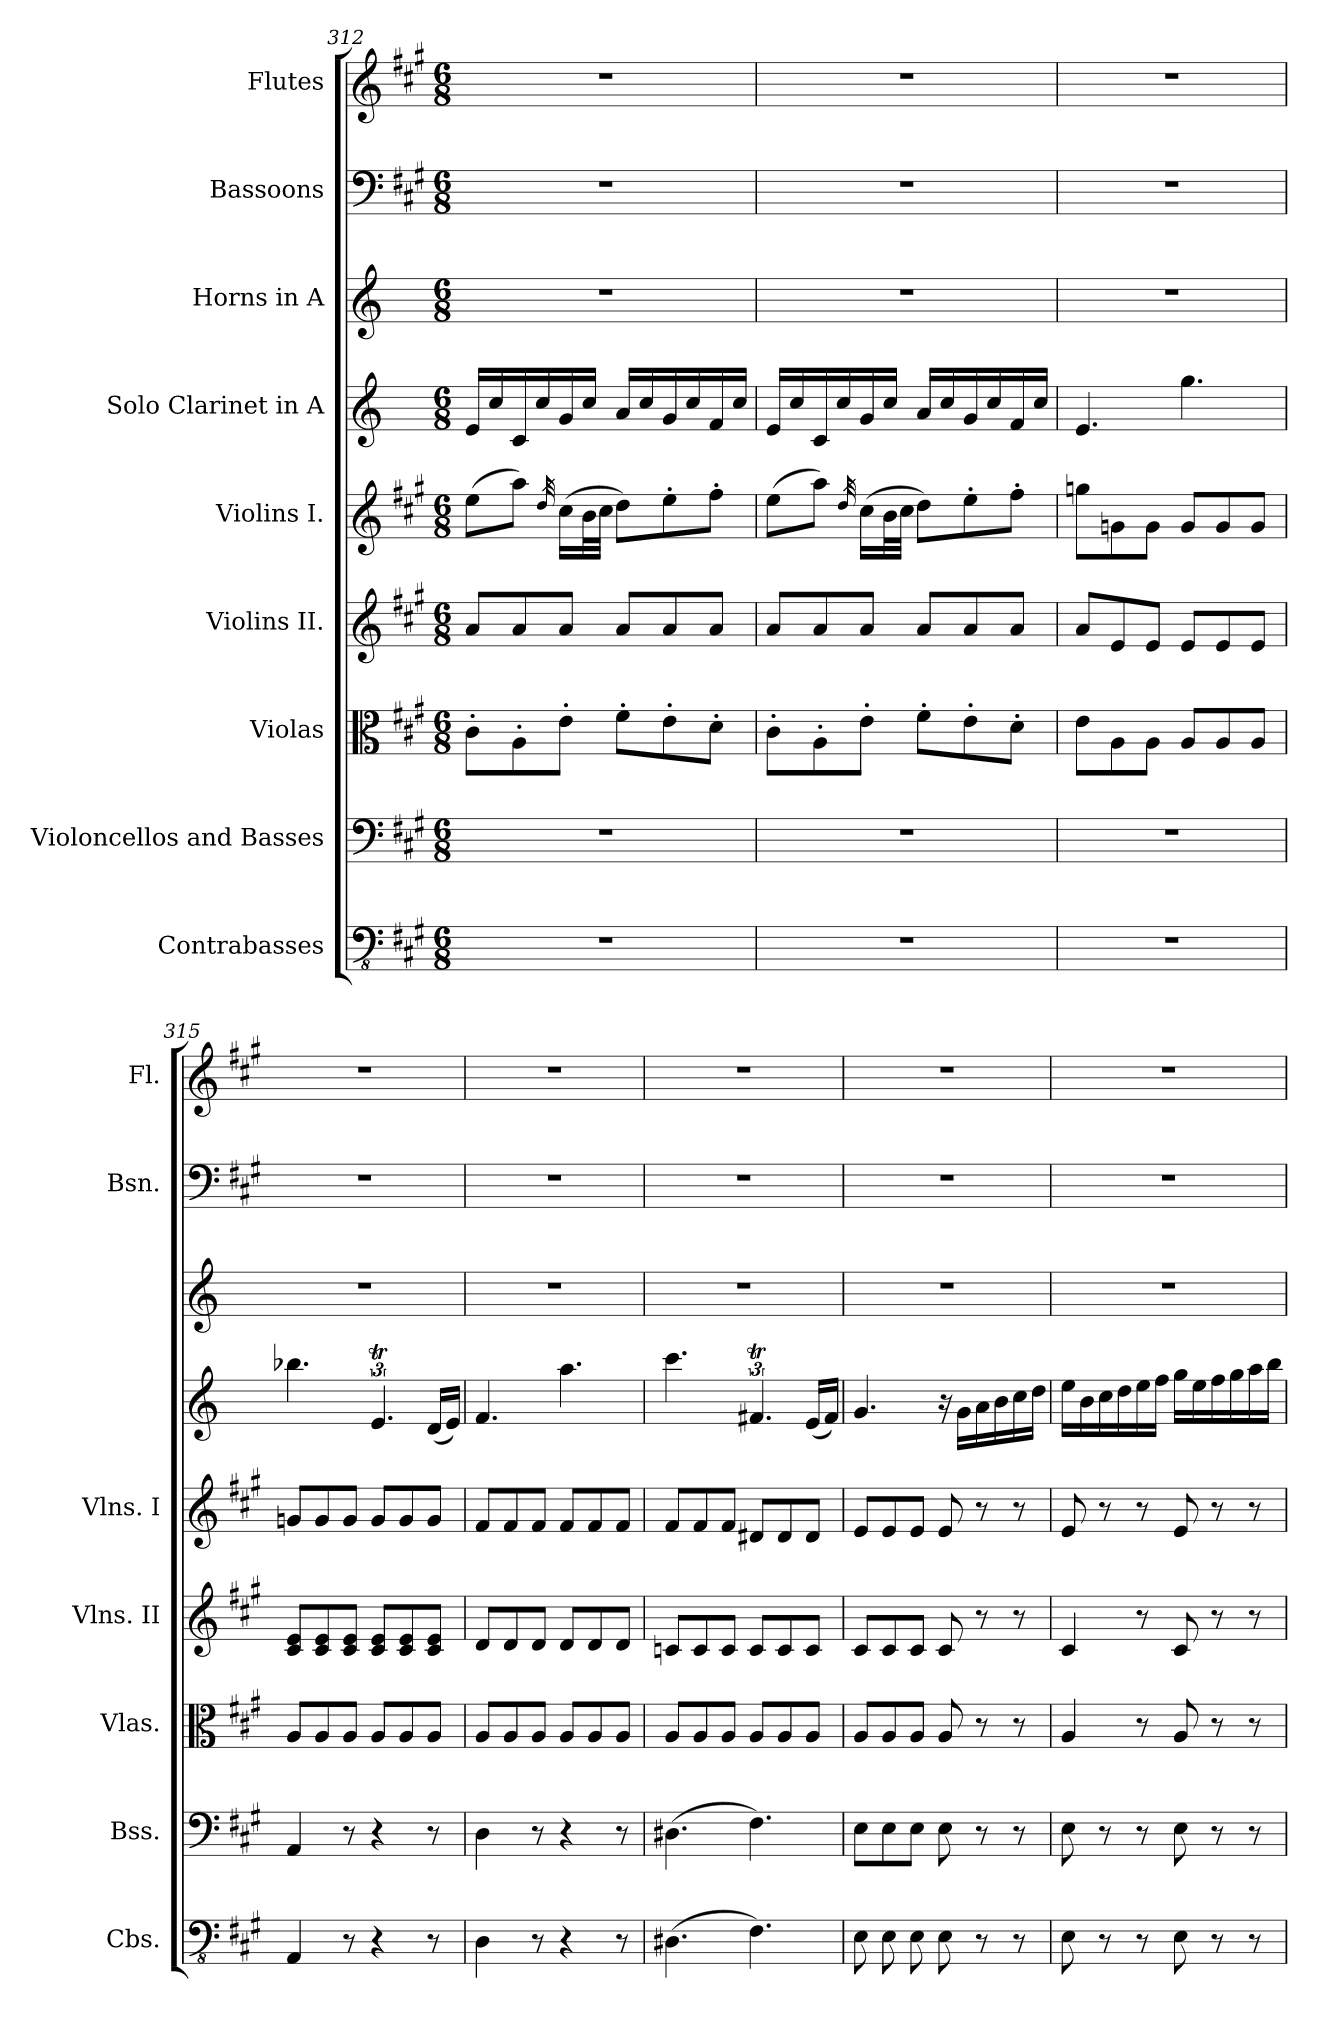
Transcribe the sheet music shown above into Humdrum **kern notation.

**kern	**kern	**kern	**kern	**kern	**kern	**kern	**kern	**kern
*part9	*part8	*part7	*part6	*part5	*part4	*part3	*part2	*part1
*staff9	*staff8	*staff7	*staff6	*staff5	*staff4	*staff3	*staff2	*staff1
*I"Contrabasses	*I"Violoncellos and Basses	*I"Violas	*I"Violins II.	*I"Violins I.	*I"Solo Clarinet in A	*I"Horns in A	*I"Bassoons	*I"Flutes
*I'Cbs.	*I'Bss.	*I'Vlas.	*I'Vlns. II	*I'Vlns. I	*	*	*I'Bsn.	*I'Fl.
!!LO:LB:g=z
*clefFv4	*clefF4	*clefC3	*clefG2	*clefG2	*clefG2	*clefG2	*clefF4	*clefG2
*	*	*	*	*	*ITrd2c3	*ITrd2c3	*	*
*k[f#c#g#]	*k[f#c#g#]	*k[f#c#g#]	*k[f#c#g#]	*k[f#c#g#]	*k[f#c#g#]	*k[f#c#g#]	*k[f#c#g#]	*k[f#c#g#]
*M6/8	*M6/8	*M6/8	*M6/8	*M6/8	*M6/8	*M6/8	*M6/8	*M6/8
=312	=312	=312	=312	=312	=312	=312	=312	=312
2.r	2.r	8c#'\L	8a/L	(>8ee\L	16c#/LL	2.r	2.r	2.r
.	.	.	.	.	16a/	.	.	.
.	.	8A'\	8a/	8aa\J)	16A/	.	.	.
.	.	.	.	.	16a/	.	.	.
.	.	.	.	32qdd/	.	.	.	.
.	.	8e'\J	8a/J	(>16cc#\LL	16e/	.	.	.
.	.	.	.	32b\L	16a/JJ	.	.	.
.	.	.	.	32cc#\JJJ	.	.	.	.
.	.	8f#'\L	8a/L	8dd\L)	16f#/LL	.	.	.
.	.	.	.	.	16a/	.	.	.
.	.	8e'\	8a/	8ee'\	16e/	.	.	.
.	.	.	.	.	16a/	.	.	.
.	.	8d'\J	8a/J	8ff#'\J	16d/	.	.	.
.	.	.	.	.	16a/JJ	.	.	.
=313	=313	=313	=313	=313	=313	=313	=313	=313
2.r	2.r	8c#'\L	8a/L	(>8ee\L	16c#/LL	2.r	2.r	2.r
.	.	.	.	.	16a/	.	.	.
.	.	8A'\	8a/	8aa\J)	16A/	.	.	.
.	.	.	.	.	16a/	.	.	.
.	.	.	.	32qdd/	.	.	.	.
.	.	8e'\J	8a/J	(>16cc#\LL	16e/	.	.	.
.	.	.	.	32b\L	16a/JJ	.	.	.
.	.	.	.	32cc#\JJJ	.	.	.	.
.	.	8f#'\L	8a/L	8dd\L)	16f#/LL	.	.	.
.	.	.	.	.	16a/	.	.	.
.	.	8e'\	8a/	8ee'\	16e/	.	.	.
.	.	.	.	.	16a/	.	.	.
.	.	8d'\J	8a/J	8ff#'\J	16d/	.	.	.
.	.	.	.	.	16a/JJ	.	.	.
=314	=314	=314	=314	=314	=314	=314	=314	=314
2.r	2.r	8e\L	8a/L	8ggn\L	4.c#/	2.r	2.r	2.r
.	.	8A\	8e/	8gn\	.	.	.	.
.	.	8A\J	8e/J	8g\J	.	.	.	.
.	.	8A/L	8e/L	8g/L	4.ee\	.	.	.
.	.	8A/	8e/	8g/	.	.	.	.
.	.	8A/J	8e/J	8g/J	.	.	.	.
=315	=315	=315	=315	=315	=315	=315	=315	=315
4AAA/	4AA/	8A/L	8c#/ 8e/L	8gn/L	4.ggn\	2.r	2.r	2.r
.	.	8A/	8c#/ 8e/	8g/	.	.	.	.
8r	8r	8A/J	8c#/ 8e/J	8g/J	.	.	.	.
4r	4r	8A/L	8c#/ 8e/L	8g/L	6.c#t/	.	.	.
.	.	8A/	8c#/ 8e/	8g/	.	.	.	.
8r	8r	8A/J	8c#/ 8e/J	8g/J	(<16B!/LL	.	.	.
.	.	.	.	.	16c#!/JJ)	.	.	.
=316	=316	=316	=316	=316	=316	=316	=316	=316
4DD\	4D\	8A/L	8d/L	8f#/L	4.d/	2.r	2.r	2.r
.	.	8A/	8d/	8f#/	.	.	.	.
8r	8r	8A/J	8d/J	8f#/J	.	.	.	.
4r	4r	8A/L	8d/L	8f#/L	4.ff#\	.	.	.
.	.	8A/	8d/	8f#/	.	.	.	.
8r	8r	8A/J	8d/J	8f#/J	.	.	.	.
=317	=317	=317	=317	=317	=317	=317	=317	=317
(>4.DD#X\	(>4.D#X\	8A/L	8cn/L	8f#/L	4.aa\	2.r	2.r	2.r
.	.	8A/	8c/	8f#/	.	.	.	.
.	.	8A/J	8c/J	8f#/J	.	.	.	.
4.FF#\)	4.F#\)	8A/L	8c/L	8d#X/L	6.d#Xt/	.	.	.
.	.	8A/	8c/	8d#/	.	.	.	.
.	.	8A/J	8c/J	8d#/J	(<16c#TTT!/LL	.	.	.
.	.	.	.	.	16d#!/JJ)	.	.	.
=318	=318	=318	=318	=318	=318	=318	=318	=318
8EE\	8E\L	8A/L	8c#/L	8e/L	4.e/	2.r	2.r	2.r
8EE\	8E\	8A/	8c#/	8e/	.	.	.	.
8EE\	8E\J	8A/J	8c#/J	8e/J	.	.	.	.
8EE\	8E\	8A/	8c#/	8e/	16r	.	.	.
.	.	.	.	.	16e\LL	.	.	.
8r	8r	8r	8r	8r	16f#\	.	.	.
.	.	.	.	.	16g#\	.	.	.
8r	8r	8r	8r	8r	16a\	.	.	.
.	.	.	.	.	16b\JJ	.	.	.
!!LO:PB:g=z
=319	=319	=319	=319	=319	=319	=319	=319	=319
8EE\	8E\	4A/	4c#/	8e/	16cc#\LL	2.r	2.r	2.r
.	.	.	.	.	16g#\	.	.	.
8r	8r	.	.	8r	16a\	.	.	.
.	.	.	.	.	16b\	.	.	.
8r	8r	8r	8r	8r	16cc#\	.	.	.
.	.	.	.	.	16dd\JJ	.	.	.
8EE\	8E\	8A/	8c#/	8e/	16ee\LL	.	.	.
.	.	.	.	.	16cc#\	.	.	.
8r	8r	8r	8r	8r	16dd\	.	.	.
.	.	.	.	.	16ee\	.	.	.
8r	8r	8r	8r	8r	16ff#\	.	.	.
.	.	.	.	.	16gg#\JJ	.	.	.
=	=	=	=	=	=	=	=	=
*-	*-	*-	*-	*-	*-	*-	*-	*-
